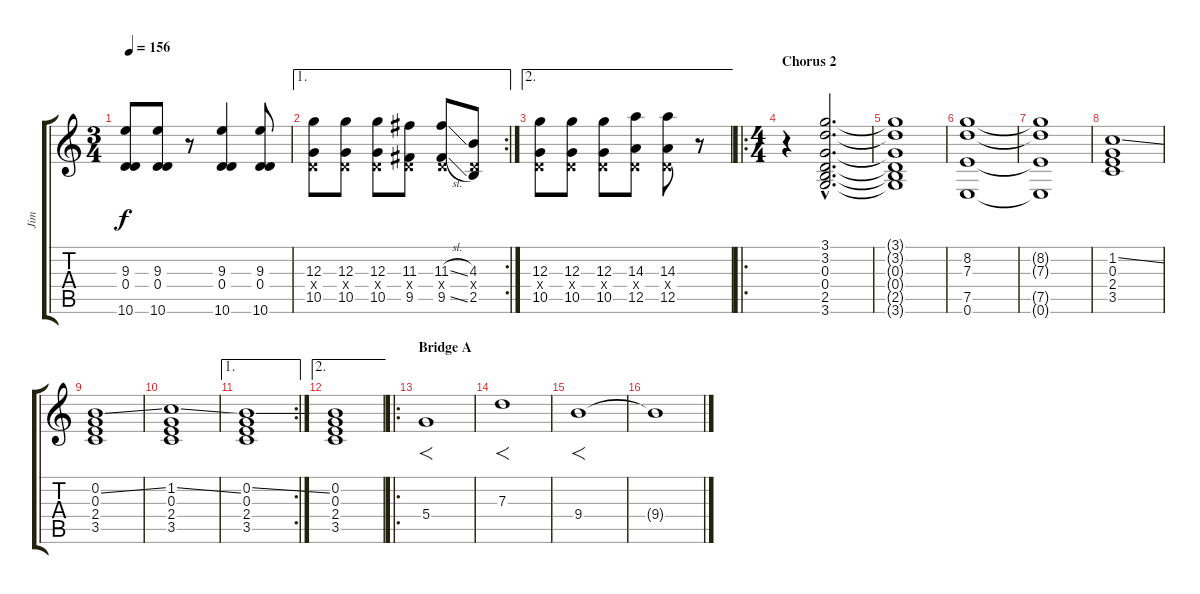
\track ("Jim" "Jim") {instrument distortionguitar}
\staff {score tabs}
\tuning (E4 B3 G3 D3 A2 E2) {hide}
\ts (3 4)
\tempo 156
\clef g2
\ks c
(9.3 0.4 10.6).8{dy f} (9.3 0.4 10.6).8 r.8 (9.3 0.4 10.6).4 (9.3 0.4 10.6).8 |
\ae 1
\rc 2
(12.3 0.4{x} 10.5).8 (12.3 0.4{x} 10.5).8 (12.3 0.4{x} 10.5).8 (11.3 0.4{x} 9.5).8 (11.3{sl} 0.4{x} 9.5{sl}).8 (4.3 0.4{x} 2.5).8 |
\ae 2
(12.3 0.4{x} 10.5).8 (12.3 0.4{x} 10.5).8 (12.3 0.4{x} 10.5).8 (14.3 0.4{x} 12.5).8 (14.3 0.4{x} 12.5).8 r.8 |
\ro
\ts (4 4)
\section ("" "Chorus 2")
r.4 (3.1{hac} 3.2{hac} 0.3{hac} 0.4{hac} 2.5{hac} 3.6{hac}).2{d} |
(3.1{t} 3.2{t} 0.3{t} 0.4{t} 2.5{t} 3.6{t}).1 |
(8.2 7.3 7.5 0.6).1 |
(8.2{t} 7.3{t} 7.5{t} 0.6{t}).1 |
(1.2{ss} 0.3 2.4 3.5).1 |
(0.2{ss} 0.3 2.4 3.5).1 |
(1.2{ss} 0.3 2.4 3.5).1 |
\ae 1
\rc 2
(0.2{ss} 0.3 2.4 3.5).1 |
\ae 2
(0.2 0.3 2.4 3.5).1 |
\ro
\section ("" "Bridge A")
5.4.1{f} |
7.3.1{f} |
9.4.1{f} |
9.4{t}.1
